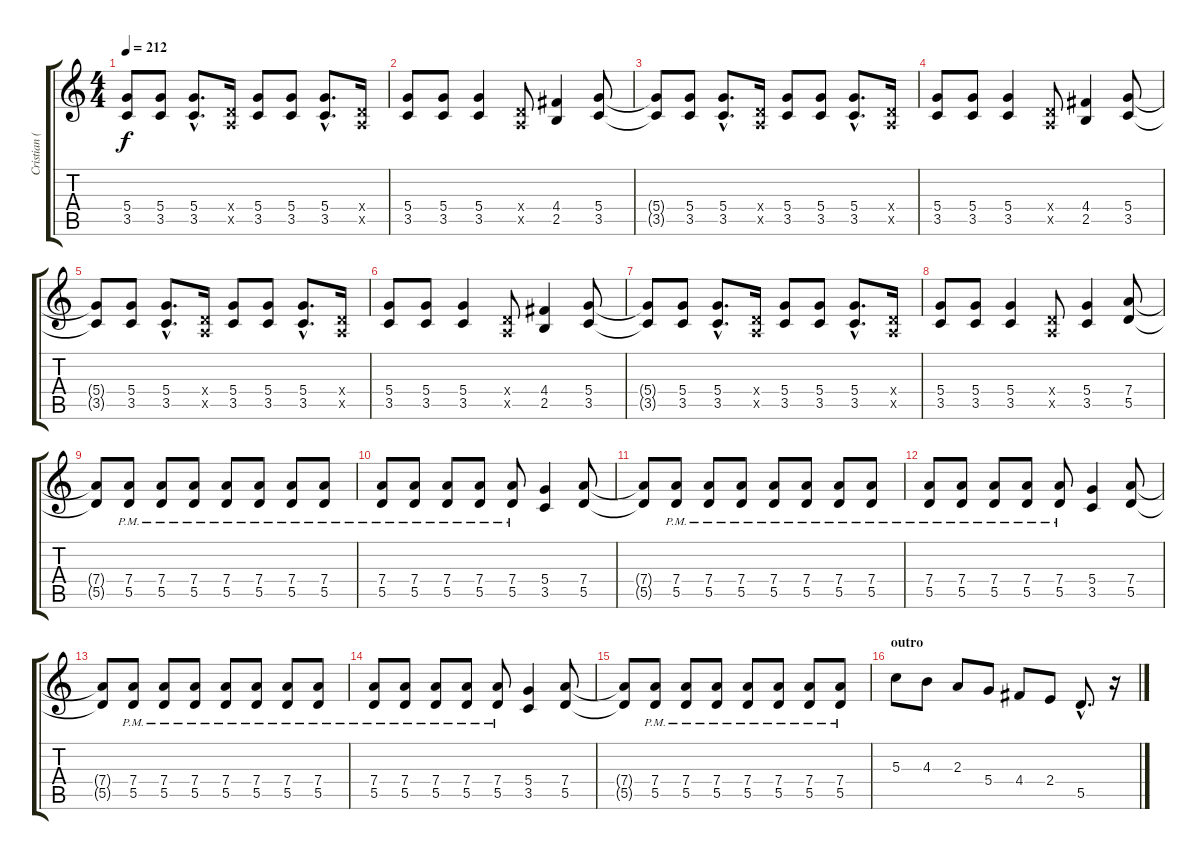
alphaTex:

\track ("Cristian (guitarra)" "Cristian (") {instrument distortionguitar}
\staff {score tabs}
\tuning (E4 B3 G3 D3 A2 E2) {hide}
\ts (4 4)
\tempo 212
\clef g2
\ks c
(5.4{t} 3.5{t}).8{dy f} (5.4 3.5).8 (5.4{hac} 3.5{hac}).8{d} (0.4{x} 0.5{x}).16 (5.4 3.5).8 (5.4 3.5).8 (5.4{hac} 3.5{hac}).8{d} (0.4{x} 0.5{x}).16 |
(5.4 3.5).8 (5.4 3.5).8 (5.4 3.5).4 (0.4{x} 0.5{x}).8 (4.4 2.5).4 (5.4 3.5).8 |
(5.4{t} 3.5{t}).8 (5.4 3.5).8 (5.4{hac} 3.5{hac}).8{d} (0.4{x} 0.5{x}).16 (5.4 3.5).8 (5.4 3.5).8 (5.4{hac} 3.5{hac}).8{d} (0.4{x} 0.5{x}).16 |
(5.4 3.5).8 (5.4 3.5).8 (5.4 3.5).4 (0.4{x} 0.5{x}).8 (4.4 2.5).4 (5.4 3.5).8 |
(5.4{t} 3.5{t}).8 (5.4 3.5).8 (5.4{hac} 3.5{hac}).8{d} (0.4{x} 0.5{x}).16 (5.4 3.5).8 (5.4 3.5).8 (5.4{hac} 3.5{hac}).8{d} (0.4{x} 0.5{x}).16 |
(5.4 3.5).8 (5.4 3.5).8 (5.4 3.5).4 (0.4{x} 0.5{x}).8 (4.4 2.5).4 (5.4 3.5).8 |
(5.4{t} 3.5{t}).8 (5.4 3.5).8 (5.4{hac} 3.5{hac}).8{d} (0.4{x} 0.5{x}).16 (5.4 3.5).8 (5.4 3.5).8 (5.4{hac} 3.5{hac}).8{d} (0.4{x} 0.5{x}).16 |
(5.4 3.5).8 (5.4 3.5).8 (5.4 3.5).4 (0.4{x} 0.5{x}).8 (5.4 3.5).4 (7.4 5.5).8 |
(7.4{t} 5.5{t}).8 (7.4{pm} 5.5).8 (7.4{pm} 5.5).8 (7.4{pm} 5.5).8 (7.4{pm} 5.5).8 (7.4{pm} 5.5).8 (7.4{pm} 5.5).8 (7.4{pm} 5.5).8 |
(7.4{pm} 5.5).8 (7.4{pm} 5.5).8 (7.4{pm} 5.5).8 (7.4{pm} 5.5).8 (7.4{pm} 5.5).8 (5.4 3.5).4 (7.4 5.5).8 |
(7.4{t} 5.5{t}).8 (7.4{pm} 5.5).8 (7.4{pm} 5.5).8 (7.4{pm} 5.5).8 (7.4{pm} 5.5).8 (7.4{pm} 5.5).8 (7.4{pm} 5.5).8 (7.4{pm} 5.5).8 |
(7.4{pm} 5.5).8 (7.4{pm} 5.5).8 (7.4{pm} 5.5).8 (7.4{pm} 5.5).8 (7.4{pm} 5.5).8 (5.4 3.5).4 (7.4 5.5).8 |
(7.4{t} 5.5{t}).8 (7.4{pm} 5.5).8 (7.4{pm} 5.5).8 (7.4{pm} 5.5).8 (7.4{pm} 5.5).8 (7.4{pm} 5.5).8 (7.4{pm} 5.5).8 (7.4{pm} 5.5).8 |
(7.4{pm} 5.5).8 (7.4{pm} 5.5).8 (7.4{pm} 5.5).8 (7.4{pm} 5.5).8 (7.4{pm} 5.5).8 (5.4 3.5).4 (7.4 5.5).8 |
(7.4{t} 5.5{t}).8 (7.4{pm} 5.5).8 (7.4{pm} 5.5).8 (7.4{pm} 5.5).8 (7.4{pm} 5.5).8 (7.4{pm} 5.5).8 (7.4{pm} 5.5).8 (7.4{pm} 5.5).8 |
\section ("" "outro")
5.3.8 4.3.8 2.3.8 5.4.8 4.4.8 2.4.8 5.5{hac}.8{d} r.16
